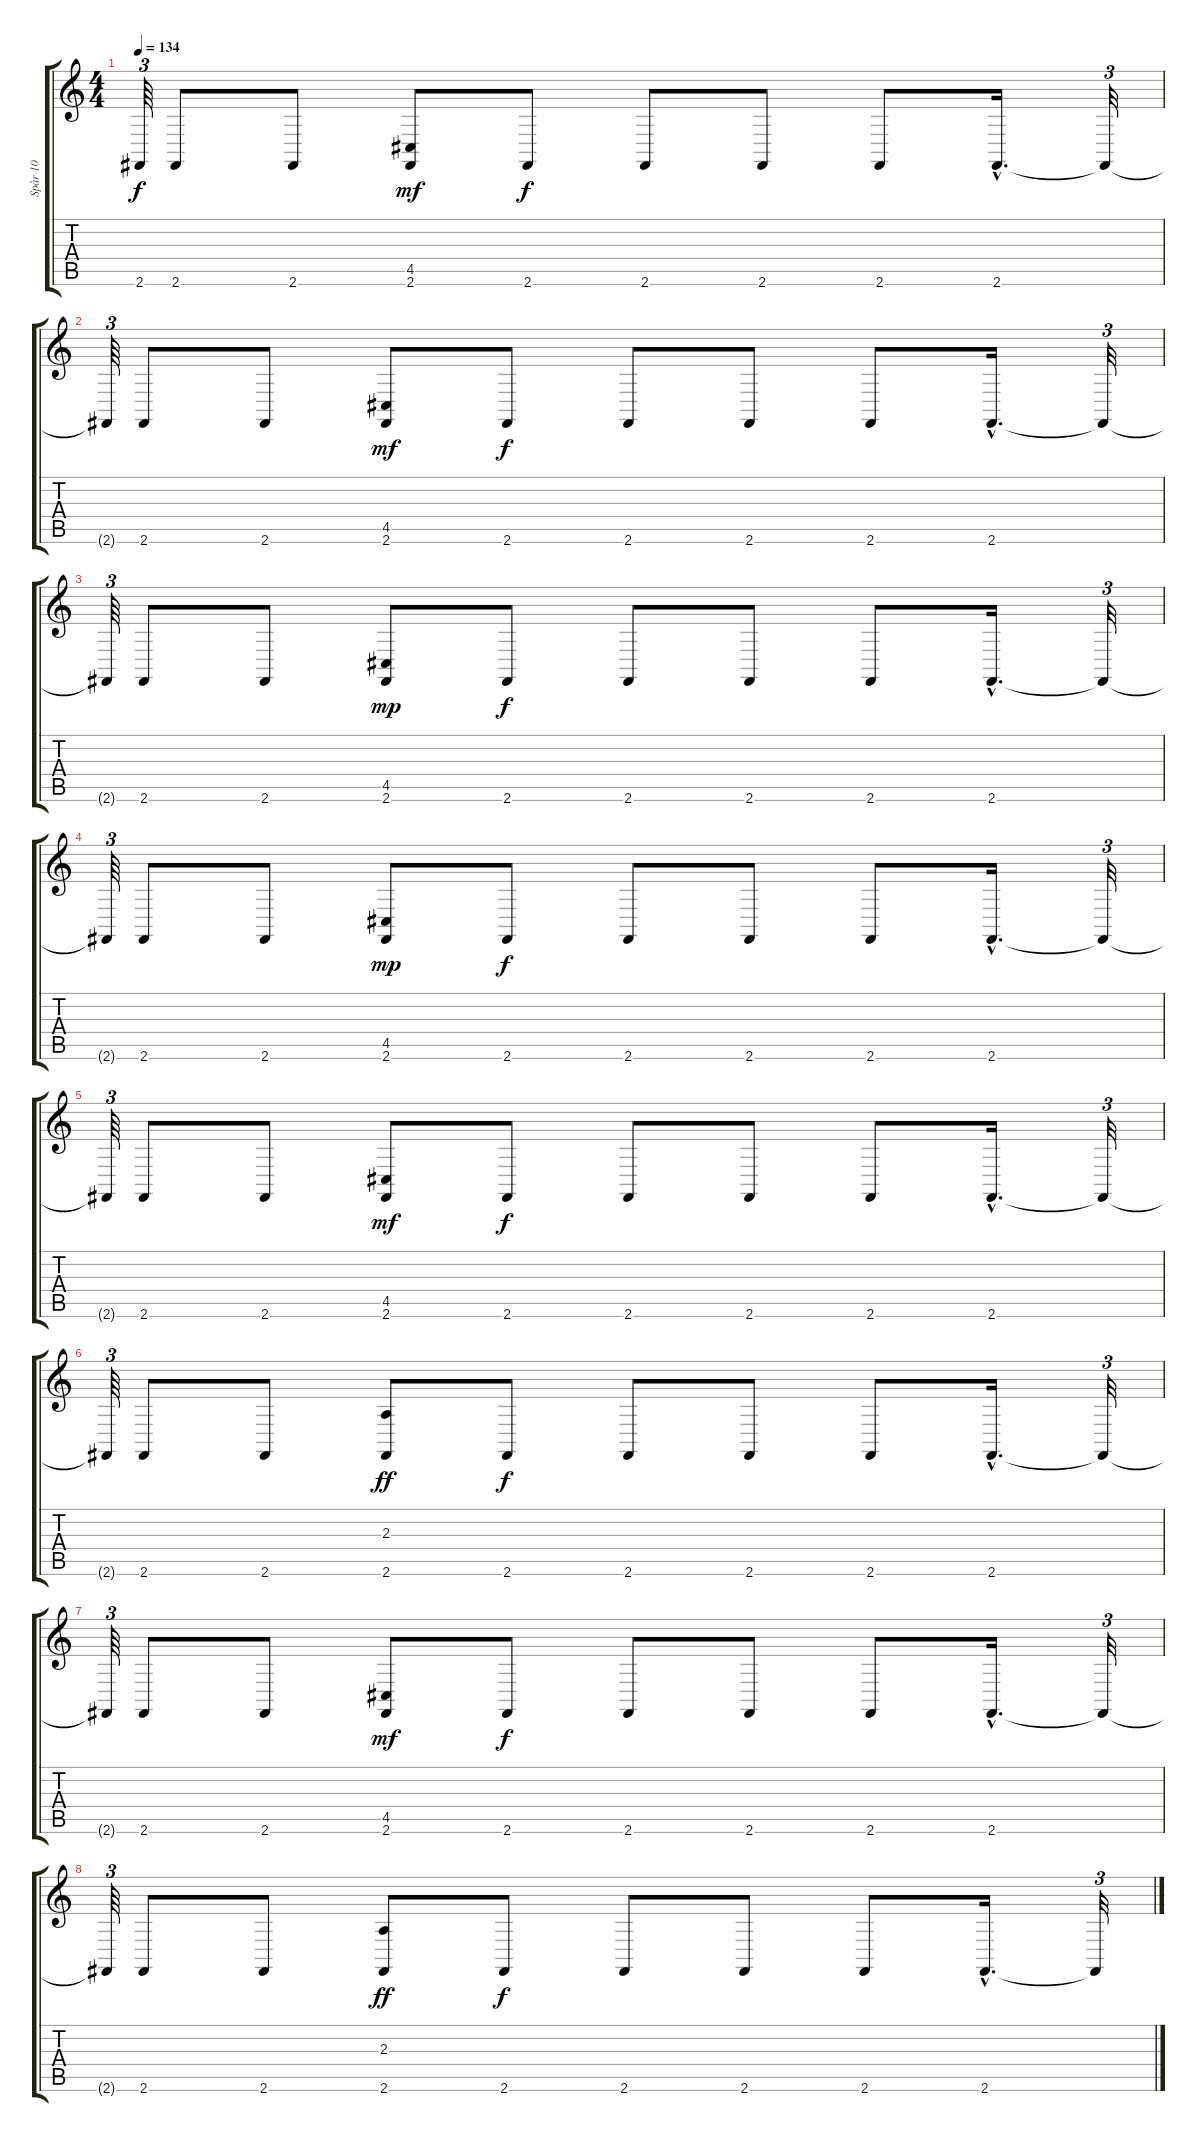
\track ("Spår 10" "Spår 10") {instrument celesta}
\staff {score tabs}
\tuning (E4 B3 G3 D3 A2 E2) {hide}
\ts (4 4)
\tempo 134
\clef g2
\ks c
2.6{t}.64{tu (3 2) dy f} 2.6.8 2.6.8 (4.5 2.6).8{dy mf} 2.6.8{dy f} 2.6.8 2.6.8 2.6.8 2.6{hac}.16{d} 2.6{t}.32{tu (3 2)} |
2.6{t}.64{tu (3 2)} 2.6.8 2.6.8 (4.5 2.6).8{dy mf} 2.6.8{dy f} 2.6.8 2.6.8 2.6.8 2.6{hac}.16{d} 2.6{t}.32{tu (3 2)} |
2.6{t}.64{tu (3 2)} 2.6.8 2.6.8 (4.5 2.6).8{dy mp} 2.6.8{dy f} 2.6.8 2.6.8 2.6.8 2.6{hac}.16{d} 2.6{t}.32{tu (3 2)} |
2.6{t}.64{tu (3 2)} 2.6.8 2.6.8 (4.5 2.6).8{dy mp} 2.6.8{dy f} 2.6.8 2.6.8 2.6.8 2.6{hac}.16{d} 2.6{t}.32{tu (3 2)} |
2.6{t}.64{tu (3 2)} 2.6.8 2.6.8 (4.5 2.6).8{dy mf} 2.6.8{dy f} 2.6.8 2.6.8 2.6.8 2.6{hac}.16{d} 2.6{t}.32{tu (3 2)} |
2.6{t}.64{tu (3 2)} 2.6.8 2.6.8 (2.3 2.6).8{dy ff} 2.6.8{dy f} 2.6.8 2.6.8 2.6.8 2.6{hac}.16{d} 2.6{t}.32{tu (3 2)} |
2.6{t}.64{tu (3 2)} 2.6.8 2.6.8 (4.5 2.6).8{dy mf} 2.6.8{dy f} 2.6.8 2.6.8 2.6.8 2.6{hac}.16{d} 2.6{t}.32{tu (3 2)} |
2.6{t}.64{tu (3 2)} 2.6.8 2.6.8 (2.3 2.6).8{dy ff} 2.6.8{dy f} 2.6.8 2.6.8 2.6.8 2.6{hac}.16{d} 2.6{t}.32{tu (3 2)}
